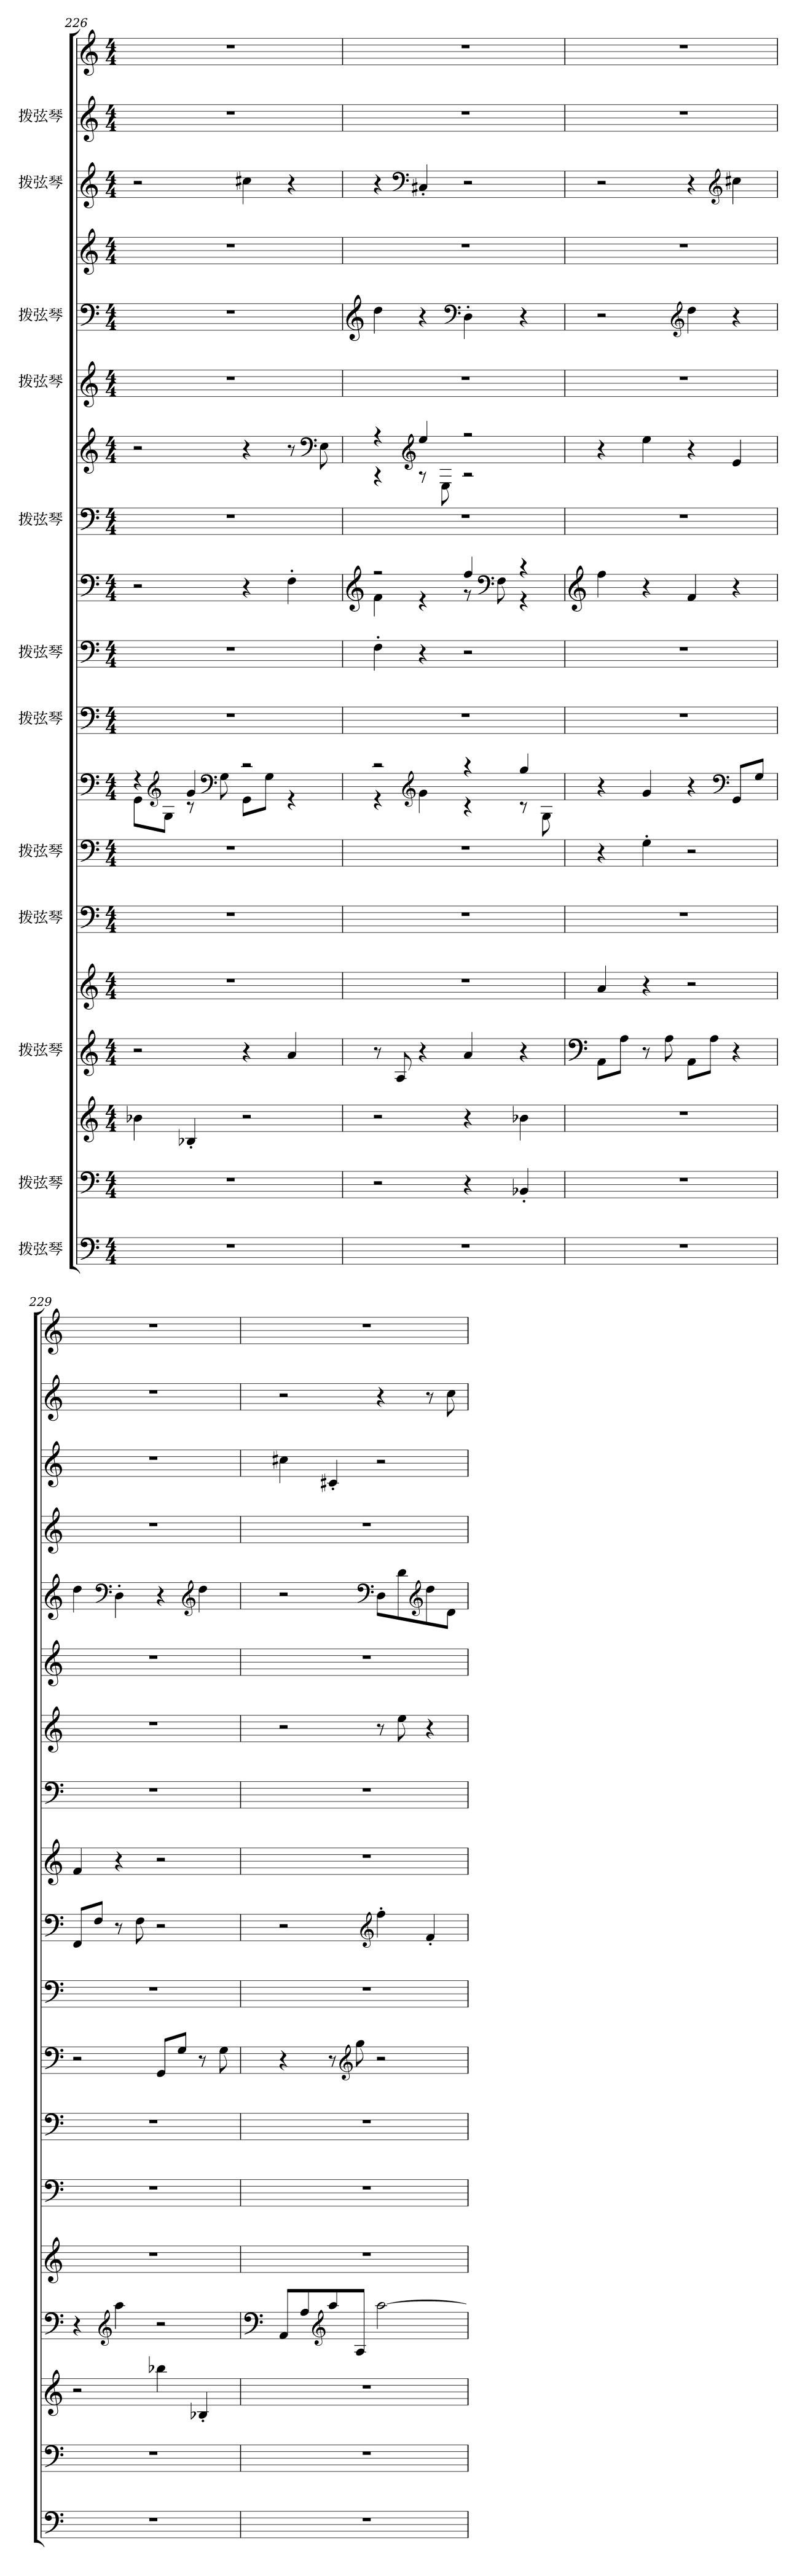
**kern	**kern	**kern	**kern	**kern	**kern	**kern	**kern	**kern	**kern	**kern	**kern	**kern	**kern	**kern	**kern	**kern	**kern	**kern
*part12	*part11	*part11	*part10	*part10	*part9	*part8	*part8	*part7	*part6	*part6	*part5	*part5	*part4	*part3	*part3	*part2	*part1	*part1
*staff19	*staff18	*staff17	*staff16	*staff15	*staff14	*staff13	*staff12	*staff11	*staff10	*staff9	*staff8	*staff7	*staff6	*staff5	*staff4	*staff3	*staff2	*staff1
*I"拨弦琴	*I"拨弦琴	*	*I"拨弦琴	*	*I"拨弦琴	*I"拨弦琴	*	*I"拨弦琴	*I"拨弦琴	*	*I"拨弦琴	*	*I"拨弦琴	*I"拨弦琴	*	*I"拨弦琴	*I"拨弦琴	*
!!LO:PB:g=z
*clefF4	*clefF4	*clefG2	*clefG2	*clefG2	*clefF4	*clefF4	*clefF4	*clefF4	*clefF4	*clefF4	*clefF4	*clefG2	*clefG2	*clefF4	*clefG2	*clefG2	*clefG2	*clefG2
*k[]	*k[]	*k[]	*k[]	*k[]	*k[]	*k[]	*k[]	*k[]	*k[]	*k[]	*k[]	*k[]	*k[]	*k[]	*k[]	*k[]	*k[]	*k[]
*M4/4	*M4/4	*M4/4	*M4/4	*M4/4	*M4/4	*M4/4	*M4/4	*M4/4	*M4/4	*M4/4	*M4/4	*M4/4	*M4/4	*M4/4	*M4/4	*M4/4	*M4/4	*M4/4
=226	=226	=226	=226	=226	=226	=226	=226	=226	=226	=226	=226	=226	=226	=226	=226	=226	=226	=226
*	*	*	*	*	*	*	*^	*	*	*	*	*	*	*	*	*	*	*
1r	1r	4b-X\	2r	1r	1r	1r	4r	8GG\L	1r	1r	2r	1r	2r	1r	1r	1r	2r	1r	1r
*	*	*	*	*	*	*	*clefG2	*	*	*	*	*	*	*	*	*	*	*	*
.	.	.	.	.	.	.	.	8G\J	.	.	.	.	.	.	.	.	.	.	.
.	.	4B-X'/	.	.	.	.	4g/	8r	.	.	.	.	.	.	.	.	.	.	.
*	*	*	*	*	*	*	*clefF4	*	*	*	*	*	*	*	*	*	*	*	*
.	.	.	.	.	.	.	.	8G\	.	.	.	.	.	.	.	.	.	.	.
.	.	2r	4r	.	.	.	2r	8GG\L	.	.	4r	.	4r	.	.	.	4cc#X\	.	.
.	.	.	.	.	.	.	.	8G\J	.	.	.	.	.	.	.	.	.	.	.
.	.	.	4a/	.	.	.	.	4r	.	.	4F'\	.	8r	.	.	.	4r	.	.
*	*	*	*	*	*	*	*	*	*	*	*	*	*clefF4	*	*	*	*	*	*
.	.	.	.	.	.	.	.	.	.	.	.	.	8E\	.	.	.	.	.	.
=227	=227	=227	=227	=227	=227	=227	=227	=227	=227	=227	=227	=227	=227	=227	=227	=227	=227	=227	=227
*	*	*	*	*	*	*	*	*	*	*	*clefG2	*	*	*	*clefG2	*	*	*	*
*	*	*	*	*	*	*	*	*	*	*	*^	*	*^	*	*	*	*	*	*
1r	2r	2r	8r	1r	1r	1r	2r	4r	1r	4F'\	2r	4f\	1r	4r	4r	1r	4dd\	1r	4r	1r	1r
.	.	.	8A/	.	.	.	.	.	.	.	.	.	.	.	.	.	.	.	.	.	.
*	*	*	*	*	*	*	*clefG2	*	*	*	*	*	*	*clefG2	*	*	*	*	*clefF4	*	*
.	.	.	4r	.	.	.	.	4g\	.	4r	.	4r	.	4ee/	8r	.	4r	.	4C#X'/	.	.
.	.	.	.	.	.	.	.	.	.	.	.	.	.	.	8E\	.	.	.	.	.	.
*	*	*	*	*	*	*	*	*	*	*	*	*	*	*	*	*	*clefF4	*	*	*	*
.	4r	4r	4a/	.	.	.	4r	4r	.	2r	4ff/	8r	.	2r	2r	.	4D'\	.	2r	.	.
*	*	*	*	*	*	*	*	*	*	*	*clefF4	*	*	*	*	*	*	*	*	*	*
.	.	.	.	.	.	.	.	.	.	.	.	8F\	.	.	.	.	.	.	.	.	.
.	4BB-X'/	4b-X\	4r	.	.	.	4gg/	8r	.	.	4r	4r	.	.	.	.	4r	.	.	.	.
.	.	.	.	.	.	.	.	8G\	.	.	.	.	.	.	.	.	.	.	.	.	.
*	*	*	*	*	*	*	*v	*v	*	*	*v	*v	*	*v	*v	*	*	*	*	*	*
=228	=228	=228	=228	=228	=228	=228	=228	=228	=228	=228	=228	=228	=228	=228	=228	=228	=228	=228
*	*	*	*clefF4	*	*	*	*	*	*	*clefG2	*	*	*	*	*	*	*	*
1r	1r	1r	8AA\L	4a/	1r	4r	4r	1r	1r	4ff\	1r	4r	1r	2r	1r	2r	1r	1r
.	.	.	8A\J	.	.	.	.	.	.	.	.	.	.	.	.	.	.	.
.	.	.	8r	4r	.	4G'\	4g/	.	.	4r	.	4ee\	.	.	.	.	.	.
.	.	.	8A\	.	.	.	.	.	.	.	.	.	.	.	.	.	.	.
*	*	*	*	*	*	*	*	*	*	*	*	*	*	*clefG2	*	*	*	*
.	.	.	8AA\L	2r	.	2r	4r	.	.	4f/	.	4r	.	4dd\	.	4r	.	.
.	.	.	8A\J	.	.	.	.	.	.	.	.	.	.	.	.	.	.	.
*	*	*	*	*	*	*	*clefF4	*	*	*	*	*	*	*	*	*clefG2	*	*
.	.	.	4r	.	.	.	8GG/L	.	.	4r	.	4e/	.	4r	.	4cc#X\	.	.
.	.	.	.	.	.	.	8G/J	.	.	.	.	.	.	.	.	.	.	.
!!LO:PB:g=z
=229	=229	=229	=229	=229	=229	=229	=229	=229	=229	=229	=229	=229	=229	=229	=229	=229	=229	=229
1r	1r	2r	4r	1r	1r	1r	2r	1r	8FF/L	4f/	1r	1r	1r	4dd\	1r	1r	1r	1r
.	.	.	.	.	.	.	.	.	8F/J	.	.	.	.	.	.	.	.	.
*	*	*	*clefG2	*	*	*	*	*	*	*	*	*	*	*clefF4	*	*	*	*
.	.	.	4aa\	.	.	.	.	.	8r	4r	.	.	.	4D'\	.	.	.	.
.	.	.	.	.	.	.	.	.	8F\	.	.	.	.	.	.	.	.	.
.	.	4bb-X\	2r	.	.	.	8GG/L	.	2r	2r	.	.	.	4r	.	.	.	.
.	.	.	.	.	.	.	8G/J	.	.	.	.	.	.	.	.	.	.	.
*	*	*	*	*	*	*	*	*	*	*	*	*	*	*clefG2	*	*	*	*
.	.	4B-X'/	.	.	.	.	8r	.	.	.	.	.	.	4dd\	.	.	.	.
.	.	.	.	.	.	.	8G\	.	.	.	.	.	.	.	.	.	.	.
=230	=230	=230	=230	=230	=230	=230	=230	=230	=230	=230	=230	=230	=230	=230	=230	=230	=230	=230
*	*	*	*clefF4	*	*	*	*	*	*	*	*	*	*	*	*	*	*	*
1r	1r	1r	8AA/L	1r	1r	1r	4r	1r	2r	1r	1r	2r	1r	2r	1r	4cc#X\	2r	1r
.	.	.	8A/	.	.	.	.	.	.	.	.	.	.	.	.	.	.	.
*	*	*	*clefG2	*	*	*	*	*	*	*	*	*	*	*	*	*	*	*
.	.	.	8aa/	.	.	.	8r	.	.	.	.	.	.	.	.	4c#X'/	.	.
*	*	*	*	*	*	*	*clefG2	*	*	*	*	*	*	*	*	*	*	*
.	.	.	8A/J	.	.	.	8gg\	.	.	.	.	.	.	.	.	.	.	.
*	*	*	*	*	*	*	*	*	*clefG2	*	*	*	*	*clefF4	*	*	*	*
.	.	.	[2aa\	.	.	.	2r	.	4ff'\	.	.	8r	.	8D\L	.	2r	4r	.
.	.	.	.	.	.	.	.	.	.	.	.	8ee\	.	8d\	.	.	.	.
*	*	*	*	*	*	*	*	*	*	*	*	*	*	*clefG2	*	*	*	*
.	.	.	.	.	.	.	.	.	4f'/	.	.	4r	.	8dd\	.	.	8r	.
.	.	.	.	.	.	.	.	.	.	.	.	.	.	8d\J	.	.	8cc\	.
=	=	=	=	=	=	=	=	=	=	=	=	=	=	=	=	=	=	=
*-	*-	*-	*-	*-	*-	*-	*-	*-	*-	*-	*-	*-	*-	*-	*-	*-	*-	*-
